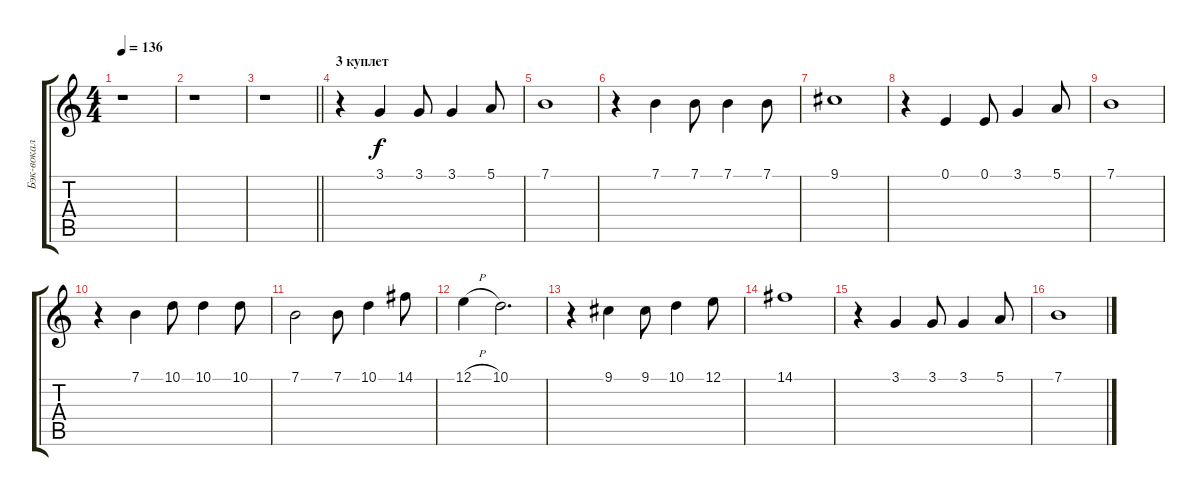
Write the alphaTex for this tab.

\track ("Бэк-вокал" "Бэк-вокал") {instrument flute}
\staff {score tabs}
\tuning (E4 B3 G3 D3 A2 E2) {hide}
\ts (4 4)
\tempo 136
\clef g2
\ks c
r.1{dy f} |
r.1 |
\barLineRight lightlight
r.1 |
\section ("" "3 куплет")
r.4 3.1.4 3.1.8 3.1.4 5.1.8 |
7.1.1{volume 6} |
r.4 7.1.4{volume 9} 7.1.8 7.1.4 7.1.8 |
9.1.1{volume 6} |
r.4 0.1.4{volume 9} 0.1.8 3.1.4 5.1.8 |
7.1.1{volume 6} |
r.4 7.1.4{volume 9} 10.1.8 10.1.4 10.1.8 |
7.1.2 7.1.8 10.1.4 14.1.8 |
12.1{h}.4 10.1.2{d} |
r.4 9.1.4 9.1.8 10.1.4 12.1.8 |
14.1.1 |
r.4 3.1.4 3.1.8 3.1.4 5.1.8 |
7.1.1
